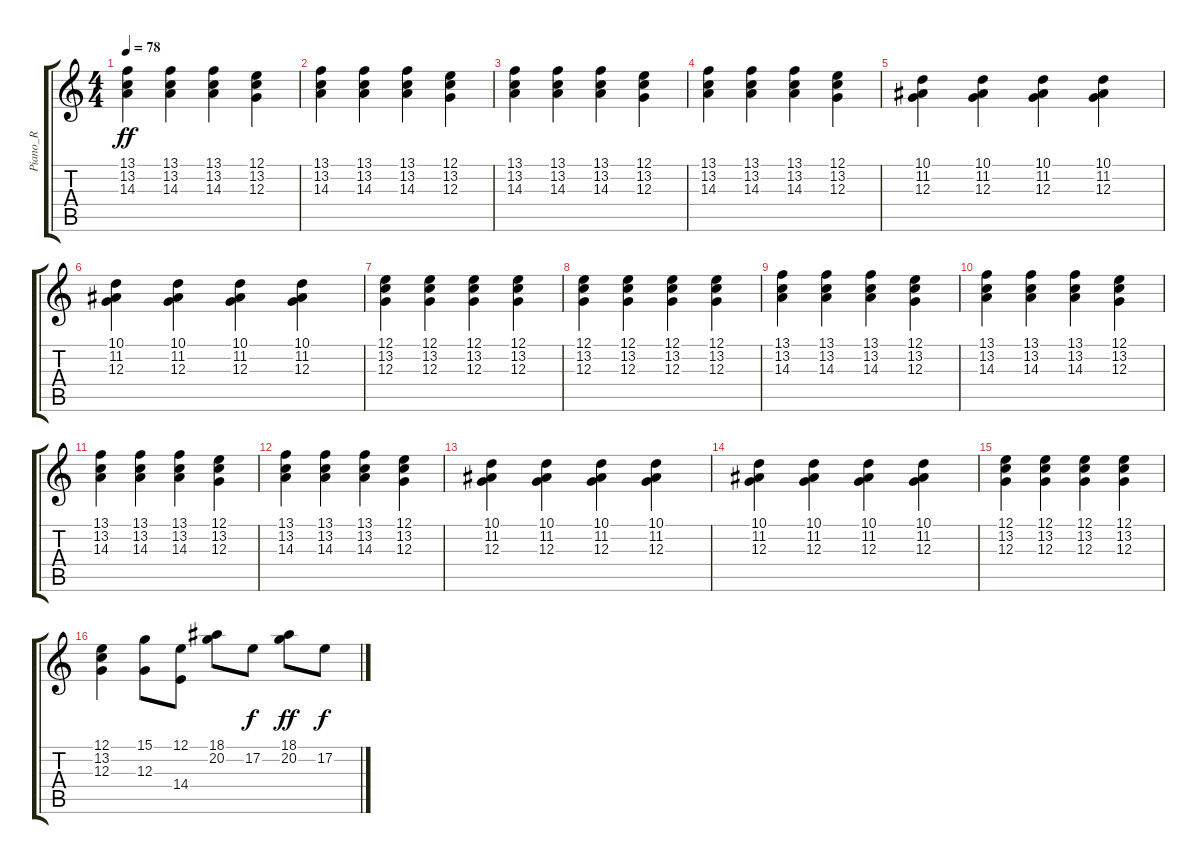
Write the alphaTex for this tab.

\track ("Piano_R" "Piano_R") {instrument stringensemble1}
\staff {score tabs}
\tuning (E4 B3 G3 D3 A2 E2) {hide}
\ts (4 4)
\tempo 78
\clef g2
\ks c
(13.1 13.2 14.3).4{dy ff} (13.1 13.2 14.3).4 (13.1 13.2 14.3).4 (12.1 13.2 12.3).4 |
(13.1 13.2 14.3).4 (13.1 13.2 14.3).4 (13.1 13.2 14.3).4 (12.1 13.2 12.3).4 |
(13.1 13.2 14.3).4 (13.1 13.2 14.3).4 (13.1 13.2 14.3).4 (12.1 13.2 12.3).4 |
(13.1 13.2 14.3).4 (13.1 13.2 14.3).4 (13.1 13.2 14.3).4 (12.1 13.2 12.3).4 |
(10.1 11.2 12.3).4 (10.1 11.2 12.3).4 (10.1 11.2 12.3).4 (10.1 11.2 12.3).4 |
(10.1 11.2 12.3).4 (10.1 11.2 12.3).4 (10.1 11.2 12.3).4 (10.1 11.2 12.3).4 |
(12.1 13.2 12.3).4 (12.1 13.2 12.3).4 (12.1 13.2 12.3).4 (12.1 13.2 12.3).4 |
(12.1 13.2 12.3).4 (12.1 13.2 12.3).4 (12.1 13.2 12.3).4 (12.1 13.2 12.3).4 |
(13.1 13.2 14.3).4 (13.1 13.2 14.3).4 (13.1 13.2 14.3).4 (12.1 13.2 12.3).4 |
(13.1 13.2 14.3).4 (13.1 13.2 14.3).4 (13.1 13.2 14.3).4 (12.1 13.2 12.3).4 |
(13.1 13.2 14.3).4 (13.1 13.2 14.3).4 (13.1 13.2 14.3).4 (12.1 13.2 12.3).4 |
(13.1 13.2 14.3).4 (13.1 13.2 14.3).4 (13.1 13.2 14.3).4 (12.1 13.2 12.3).4 |
(10.1 11.2 12.3).4 (10.1 11.2 12.3).4 (10.1 11.2 12.3).4 (10.1 11.2 12.3).4 |
(10.1 11.2 12.3).4 (10.1 11.2 12.3).4 (10.1 11.2 12.3).4 (10.1 11.2 12.3).4 |
(12.1 13.2 12.3).4 (12.1 13.2 12.3).4 (12.1 13.2 12.3).4 (12.1 13.2 12.3).4 |
(12.1 13.2 12.3).4 (15.1 12.3).8 (12.1 14.4).8 (18.1 20.2).8 17.2.8{dy f} (18.1 20.2).8{dy ff} 17.2.8{dy f}
